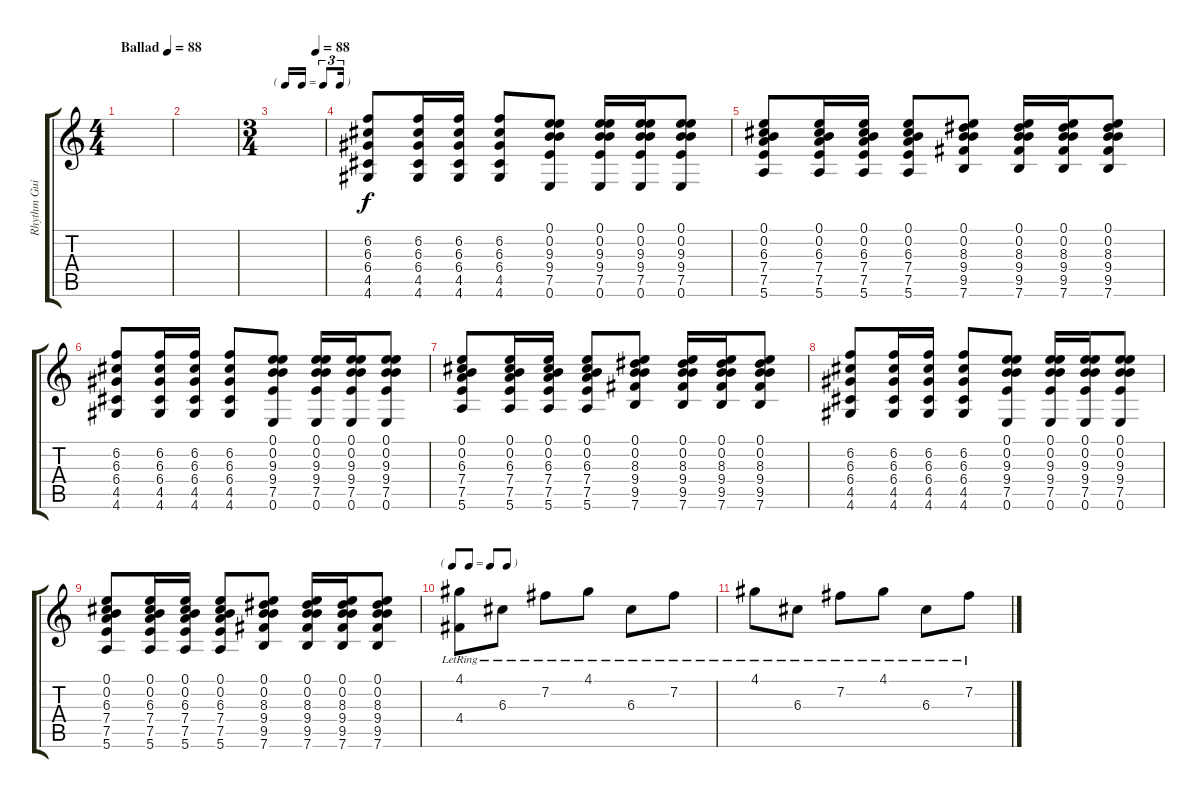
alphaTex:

\track ("Rhythm Guitar" "Rhythm Gui") {instrument acousticguitarsteel}
\staff {score tabs}
\tuning (E4 B3 G3 D3 A2 E2) {hide}
\ts (4 4)
\tempo (88 "Ballad")
\tempo 60
\tempo (88 "Ballad")
\clef g2
\ks c
|
|
\ts (3 4)
\tf triplet16th
\tempo (88 0.8333333333333334)
|
(6.2 6.3 6.4 4.5 4.6).8 (6.2 6.3 6.4 4.5 4.6).16 (6.2 6.3 6.4 4.5 4.6).16 (6.2 6.3 6.4 4.5 4.6).8 (0.1 0.2 9.3 9.4 7.5 0.6).8 (0.1 0.2 9.3 9.4 7.5 0.6).16 (0.1 0.2 9.3 9.4 7.5 0.6).16 (0.1 0.2 9.3 9.4 7.5 0.6).8 |
(0.1 0.2 6.3 7.4 7.5 5.6).8 (0.1 0.2 6.3 7.4 7.5 5.6).16 (0.1 0.2 6.3 7.4 7.5 5.6).16 (0.1 0.2 6.3 7.4 7.5 5.6).8 (0.1 0.2 8.3 9.4 9.5 7.6).8 (0.1 0.2 8.3 9.4 9.5 7.6).16 (0.1 0.2 8.3 9.4 9.5 7.6).16 (0.1 0.2 8.3 9.4 9.5 7.6).8 |
(6.2 6.3 6.4 4.5 4.6).8 (6.2 6.3 6.4 4.5 4.6).16 (6.2 6.3 6.4 4.5 4.6).16 (6.2 6.3 6.4 4.5 4.6).8 (0.1 0.2 9.3 9.4 7.5 0.6).8 (0.1 0.2 9.3 9.4 7.5 0.6).16 (0.1 0.2 9.3 9.4 7.5 0.6).16 (0.1 0.2 9.3 9.4 7.5 0.6).8 |
(0.1 0.2 6.3 7.4 7.5 5.6).8 (0.1 0.2 6.3 7.4 7.5 5.6).16 (0.1 0.2 6.3 7.4 7.5 5.6).16 (0.1 0.2 6.3 7.4 7.5 5.6).8 (0.1 0.2 8.3 9.4 9.5 7.6).8 (0.1 0.2 8.3 9.4 9.5 7.6).16 (0.1 0.2 8.3 9.4 9.5 7.6).16 (0.1 0.2 8.3 9.4 9.5 7.6).8 |
(6.2 6.3 6.4 4.5 4.6).8 (6.2 6.3 6.4 4.5 4.6).16 (6.2 6.3 6.4 4.5 4.6).16 (6.2 6.3 6.4 4.5 4.6).8 (0.1 0.2 9.3 9.4 7.5 0.6).8 (0.1 0.2 9.3 9.4 7.5 0.6).16 (0.1 0.2 9.3 9.4 7.5 0.6).16 (0.1 0.2 9.3 9.4 7.5 0.6).8 |
(0.1 0.2 6.3 7.4 7.5 5.6).8 (0.1 0.2 6.3 7.4 7.5 5.6).16 (0.1 0.2 6.3 7.4 7.5 5.6).16 (0.1 0.2 6.3 7.4 7.5 5.6).8 (0.1 0.2 8.3 9.4 9.5 7.6).8 (0.1 0.2 8.3 9.4 9.5 7.6).16 (0.1 0.2 8.3 9.4 9.5 7.6).16 (0.1 0.2 8.3 9.4 9.5 7.6).8 |
\tf none
(4.1{lr} 4.4{lr}).8 6.3{lr}.8 7.2{lr}.8 4.1{lr}.8 6.3{lr}.8 7.2{lr}.8 |
4.1{lr}.8 6.3{lr}.8 7.2{lr}.8 4.1{lr}.8 6.3{lr}.8 7.2{lr}.8
